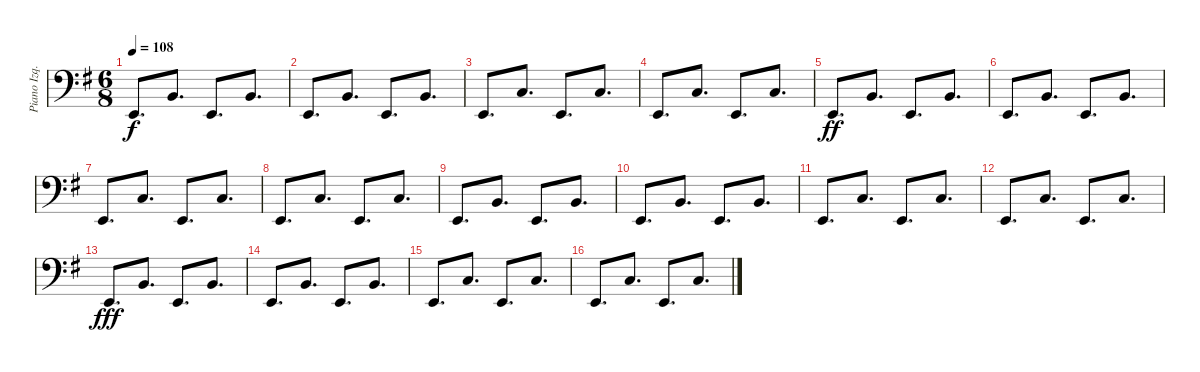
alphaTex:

\track ("Piano Izq." "Piano Izq.") {instrument acousticgrandpiano}
\staff {score}
\tuning (G2 D2 A1 E1) {hide}
\ts (6 8)
\tempo 108
\clef f4
\ks eminor
2.2.8{d dy f} 4.1.8{d} 2.2.8{d} 4.1.8{d} |
2.2.8{d} 4.1.8{d} 2.2.8{d} 4.1.8{d} |
2.2.8{d} 5.1.8{d} 2.2.8{d} 5.1.8{d} |
2.2.8{d} 5.1.8{d} 2.2.8{d} 5.1.8{d} |
2.2.8{d dy ff} 4.1.8{d} 2.2.8{d} 4.1.8{d} |
2.2.8{d} 4.1.8{d} 2.2.8{d} 4.1.8{d} |
2.2.8{d} 5.1.8{d} 2.2.8{d} 5.1.8{d} |
2.2.8{d} 5.1.8{d} 2.2.8{d} 5.1.8{d} |
2.2.8{d} 4.1.8{d} 2.2.8{d} 4.1.8{d} |
2.2.8{d} 4.1.8{d} 2.2.8{d} 4.1.8{d} |
2.2.8{d} 5.1.8{d} 2.2.8{d} 5.1.8{d} |
2.2.8{d} 5.1.8{d} 2.2.8{d} 5.1.8{d} |
2.2.8{d dy fff} 4.1.8{d} 2.2.8{d} 4.1.8{d} |
2.2.8{d} 4.1.8{d} 2.2.8{d} 4.1.8{d} |
2.2.8{d} 5.1.8{d} 2.2.8{d} 5.1.8{d} |
2.2.8{d} 5.1.8{d} 2.2.8{d} 5.1.8{d}
